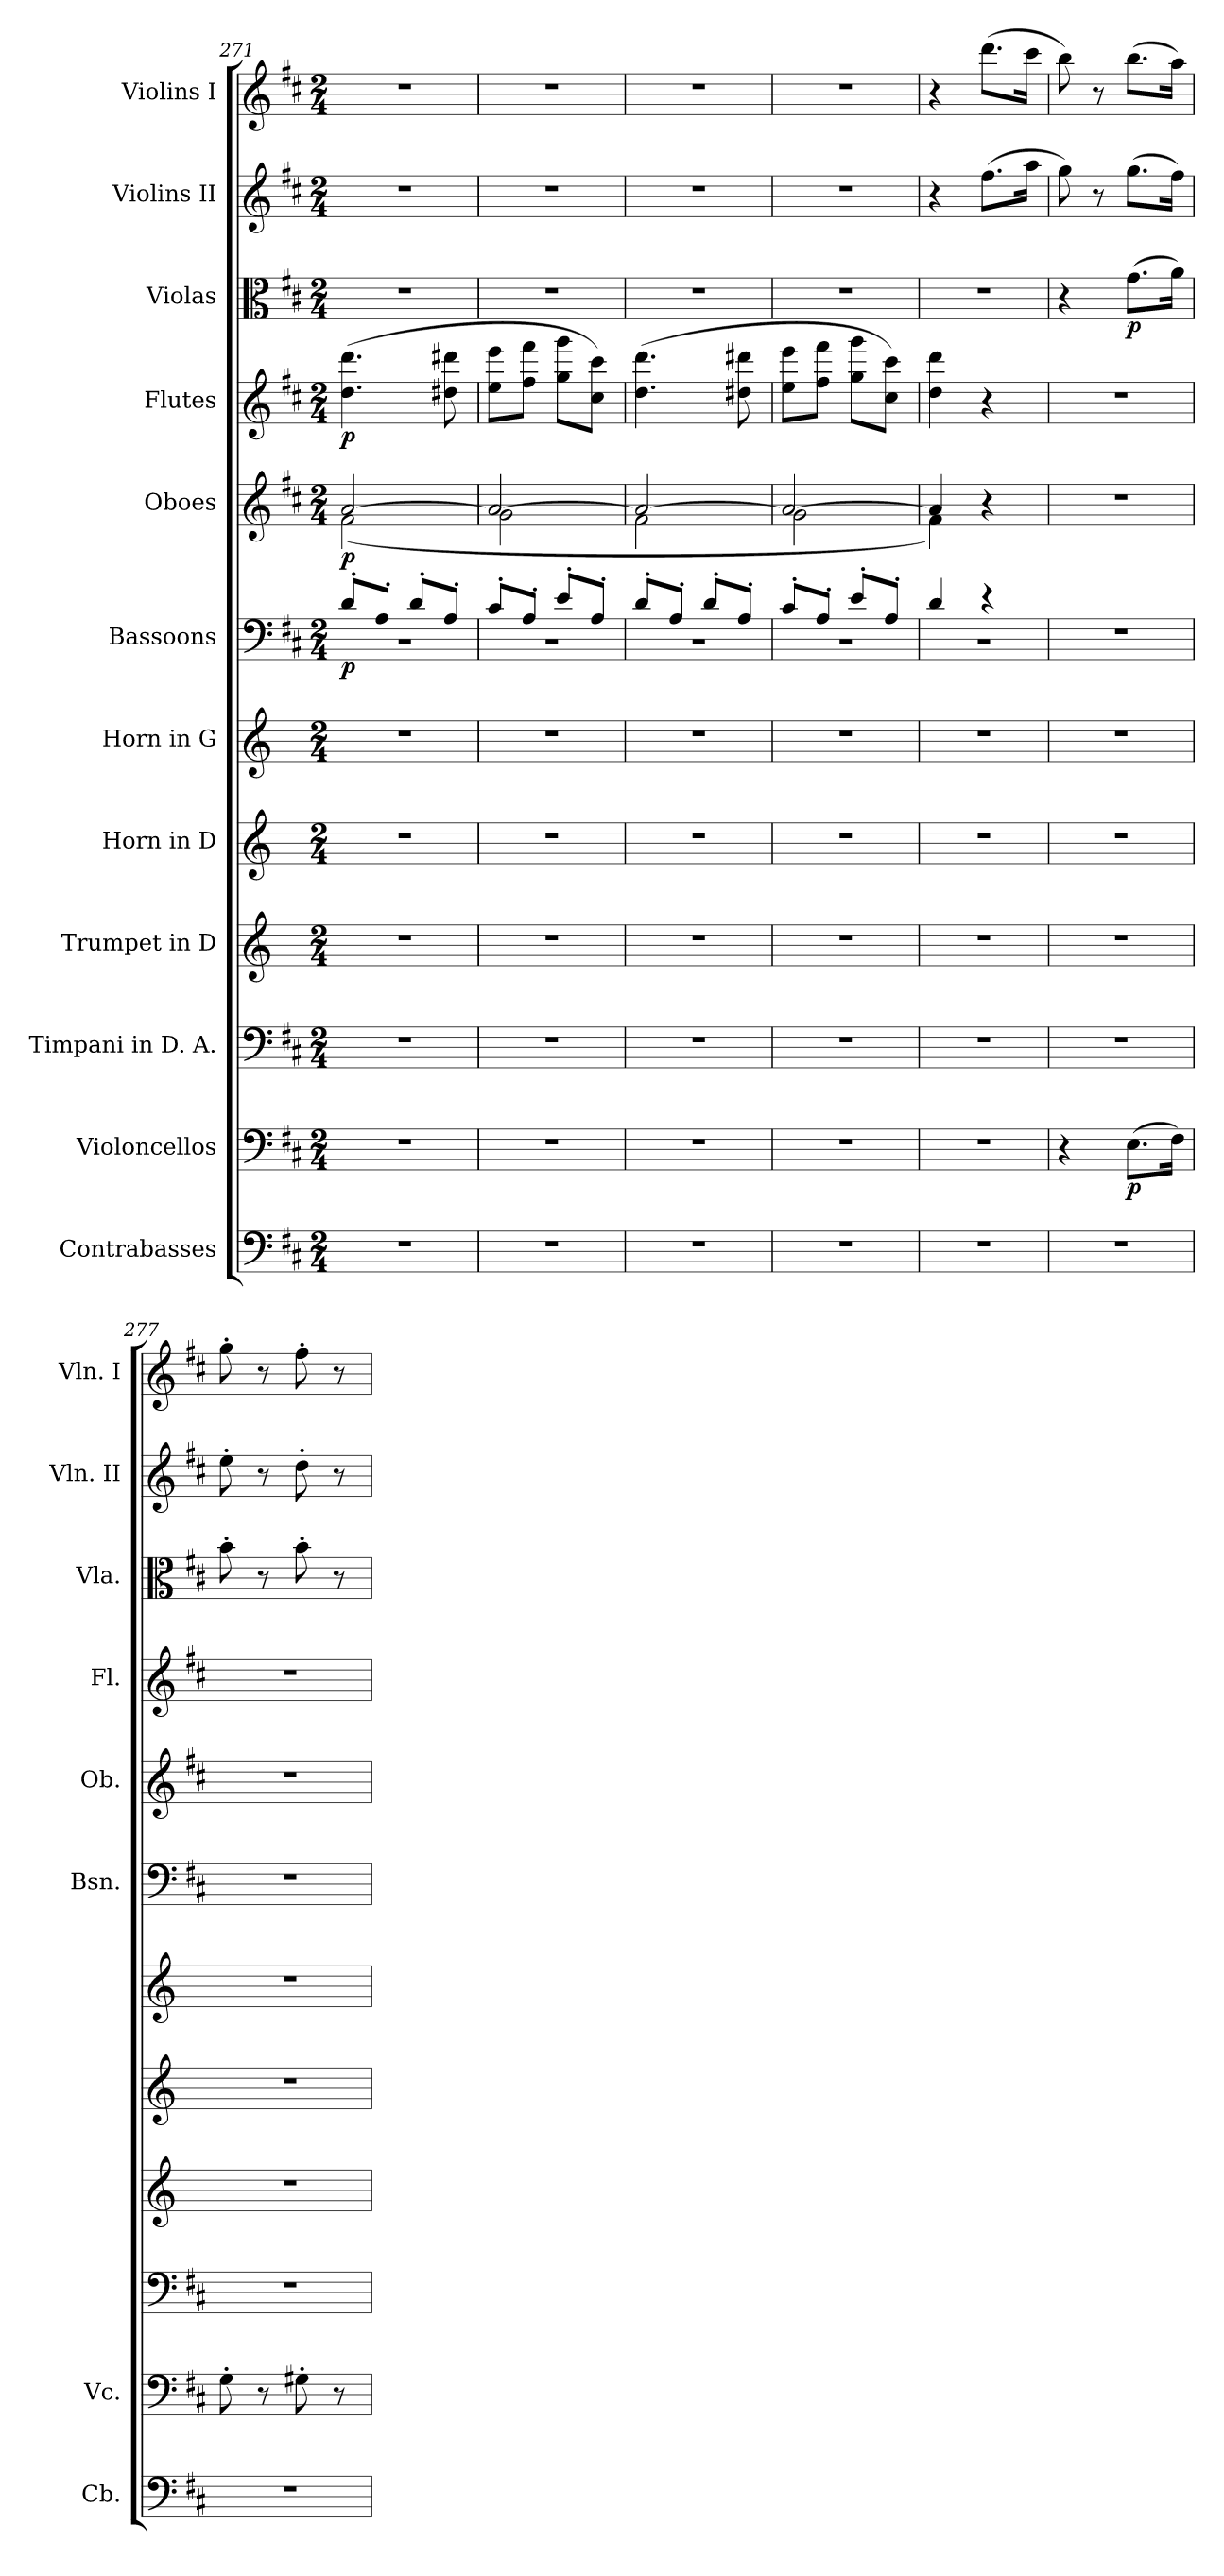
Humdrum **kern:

**kern	**kern	**dynam	**kern	**kern	**kern	**kern	**kern	**dynam	**kern	**dynam	**kern	**dynam	**kern	**dynam	**kern	**kern
*part12	*part11	*part11	*part10	*part9	*part8	*part7	*part6	*part6	*part5	*part5	*part4	*part4	*part3	*part3	*part2	*part1
*staff12	*staff11	*staff11	*staff10	*staff9	*staff8	*staff7	*staff6	*staff6	*staff5	*staff5	*staff4	*staff4	*staff3	*staff3	*staff2	*staff1
*I"Contrabasses	*I"Violoncellos	*	*I"Timpani in D. A.	*I"Trumpet in D	*I"Horn in D	*I"Horn in G	*I"Bassoons	*	*I"Oboes	*	*I"Flutes	*	*I"Violas	*	*I"Violins II	*I"Violins I
*I'Cb.	*I'Vc.	*	*	*	*	*	*I'Bsn.	*	*I'Ob.	*	*I'Fl.	*	*I'Vla.	*	*I'Vln. II	*I'Vln. I
!!LO:PB:g=z
*clefF4	*clefF4	*	*clefF4	*clefG2	*clefG2	*clefG2	*clefF4	*	*clefG2	*	*clefG2	*	*clefC3	*	*clefG2	*clefG2
*ITrd7c12	*	*	*	*ITrd-1c-2	*ITrd6c10	*ITrd3c5	*	*	*	*	*	*	*	*	*	*
*k[f#c#]	*k[f#c#]	*	*k[f#c#]	*k[f#c#]	*k[f#c#]	*k[f#]	*k[f#c#]	*	*k[f#c#]	*	*k[f#c#]	*	*k[f#c#]	*	*k[f#c#]	*k[f#c#]
*M2/4	*M2/4	*	*M2/4	*M2/4	*M2/4	*M2/4	*M2/4	*	*M2/4	*	*M2/4	*	*M2/4	*	*M2/4	*M2/4
=271	=271	=271	=271	=271	=271	=271	=271	=271	=271	=271	=271	=271	=271	=271	=271	=271
*	*	*	*	*	*	*	*^	*	*^	*	*	*	*	*	*	*
!	!	!	!	!	!	!	!	!	!LO:DY:b	!	!	!LO:DY:b	!	!LO:DY:b	!	!	!	!
2r	2r	.	2r	2r	2r	2r	8d'/L	2r	p	[2a/	(<2f#\	p	(>4.dd\ 4.ddd\	p	2r	.	2r	2r
.	.	.	.	.	.	.	8A'/J	.	.	.	.	.	.	.	.	.	.	.
.	.	.	.	.	.	.	8d'/L	.	.	.	.	.	.	.	.	.	.	.
.	.	.	.	.	.	.	8A'/J	.	.	.	.	.	8dd#X\ 8ddd#X\	.	.	.	.	.
=272	=272	=272	=272	=272	=272	=272	=272	=272	=272	=272	=272	=272	=272	=272	=272	=272	=272	=272
2r	2r	.	2r	2r	2r	2r	8c#'/L	2r	.	2a/_	2g\	.	8ee\ 8eee\L	.	2r	.	2r	2r
.	.	.	.	.	.	.	8A'/J	.	.	.	.	.	8ff#\ 8fff#\J	.	.	.	.	.
.	.	.	.	.	.	.	8e'/L	.	.	.	.	.	8gg\ 8ggg\L	.	.	.	.	.
.	.	.	.	.	.	.	8A'/J	.	.	.	.	.	8cc#\ 8ccc#\J)	.	.	.	.	.
=273	=273	=273	=273	=273	=273	=273	=273	=273	=273	=273	=273	=273	=273	=273	=273	=273	=273	=273
2r	2r	.	2r	2r	2r	2r	8d'/L	2r	.	2a/_	2f#\	.	(>4.dd\ 4.ddd\	.	2r	.	2r	2r
.	.	.	.	.	.	.	8A'/J	.	.	.	.	.	.	.	.	.	.	.
.	.	.	.	.	.	.	8d'/L	.	.	.	.	.	.	.	.	.	.	.
.	.	.	.	.	.	.	8A'/J	.	.	.	.	.	8dd#X\ 8ddd#X\	.	.	.	.	.
=274	=274	=274	=274	=274	=274	=274	=274	=274	=274	=274	=274	=274	=274	=274	=274	=274	=274	=274
2r	2r	.	2r	2r	2r	2r	8c#'/L	2r	.	2a/_	2g\	.	8ee\ 8eee\L	.	2r	.	2r	2r
.	.	.	.	.	.	.	8A'/J	.	.	.	.	.	8ff#\ 8fff#\J	.	.	.	.	.
.	.	.	.	.	.	.	8e'/L	.	.	.	.	.	8gg\ 8ggg\L	.	.	.	.	.
.	.	.	.	.	.	.	8A'/J	.	.	.	.	.	8cc#\ 8ccc#\J)	.	.	.	.	.
=275	=275	=275	=275	=275	=275	=275	=275	=275	=275	=275	=275	=275	=275	=275	=275	=275	=275	=275
2r	2r	.	2r	2r	2r	2r	4d/	2r	.	4a/]	4f#\)	.	4dd\ 4ddd\	.	2r	.	4r	4r
.	.	.	.	.	.	.	4r	.	.	4r	4ryy	.	4r	.	.	.	(>8.ff#\L	(>8.ddd\L
.	.	.	.	.	.	.	.	.	.	.	.	.	.	.	.	.	16aa\Jk	16ccc#\Jk
*	*	*	*	*	*	*	*v	*v	*	*	*	*	*	*	*	*	*	*
*	*	*	*	*	*	*	*	*	*v	*v	*	*	*	*	*	*	*
=276	=276	=276	=276	=276	=276	=276	=276	=276	=276	=276	=276	=276	=276	=276	=276	=276
2r	4r	.	2r	2r	2r	2r	2r	.	2r	.	2r	.	4r	.	8gg\)	8bb\)
.	.	.	.	.	.	.	.	.	.	.	.	.	.	.	8r	8r
!	!	!LO:DY:b	!	!	!	!	!	!	!	!	!	!	!	!LO:DY:b	!	!
.	(>8.E\L	p	.	.	.	.	.	.	.	.	.	.	(>8.g\L	p	(>8.gg\L	(>8.bb\L
.	16F#\Jk)	.	.	.	.	.	.	.	.	.	.	.	16a\Jk)	.	16ff#\Jk)	16aa\Jk)
=277	=277	=277	=277	=277	=277	=277	=277	=277	=277	=277	=277	=277	=277	=277	=277	=277
2r	8G'\	.	2r	2r	2r	2r	2r	.	2r	.	2r	.	8b'\	.	8ee'\	8gg'\
.	8r	.	.	.	.	.	.	.	.	.	.	.	8r	.	8r	8r
.	8G#X'\	.	.	.	.	.	.	.	.	.	.	.	8b'\	.	8dd'\	8ff#'\
.	8r	.	.	.	.	.	.	.	.	.	.	.	8r	.	8r	8r
=	=	=	=	=	=	=	=	=	=	=	=	=	=	=	=	=
*-	*-	*-	*-	*-	*-	*-	*-	*-	*-	*-	*-	*-	*-	*-	*-	*-
